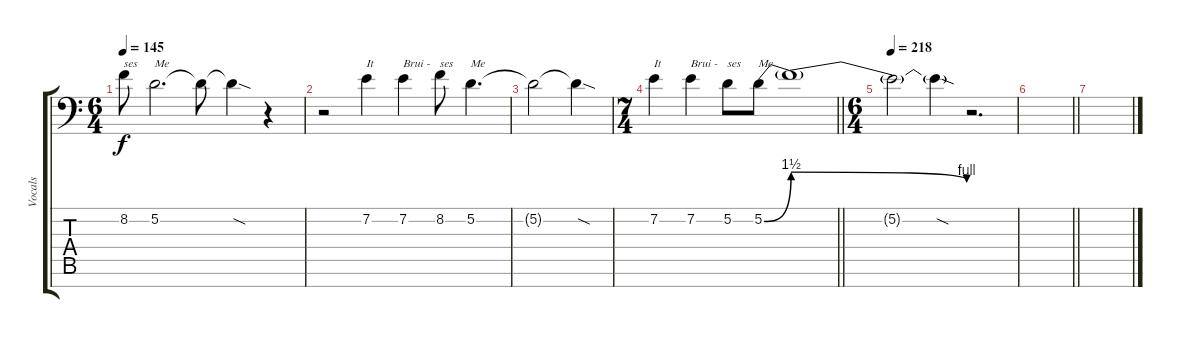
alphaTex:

\track ("Vocals" "Vocals") {instrument bassoon}
\staff {score tabs}
\tuning (D4 A3 E3 D3 A2 E2 A1) {hide}
\ts (6 4)
\tempo 145
\clef f4
\ks c
8.2.8{txt "ses" dy f} 5.2.2{d txt "Me"} 5.2{t}.8 5.2{sod t}.4 r.4 |
r.2 7.2.4{txt "It"} 7.2.4{txt "Brui - "} 8.2.8{txt "ses"} 5.2.4{d txt "Me"} |
5.2{t}.2 5.2{sod t}.4 |
\ts (7 4)
\barLineRight lightlight
7.2.4{txt "It"} 7.2.4{txt "Brui -"} 5.2.8{txt "ses"} 5.2{be (bend 0 0 60 6)}.8{txt "Me"} 5.2{be (release 0 6 60 4) t}.1 |
\ts (6 4)
\section ("" "")
\tempo 218
5.2{t}.2 5.2{sod t}.4 r.2{d} |
\barLineRight lightlight
|
\section ("" "")
